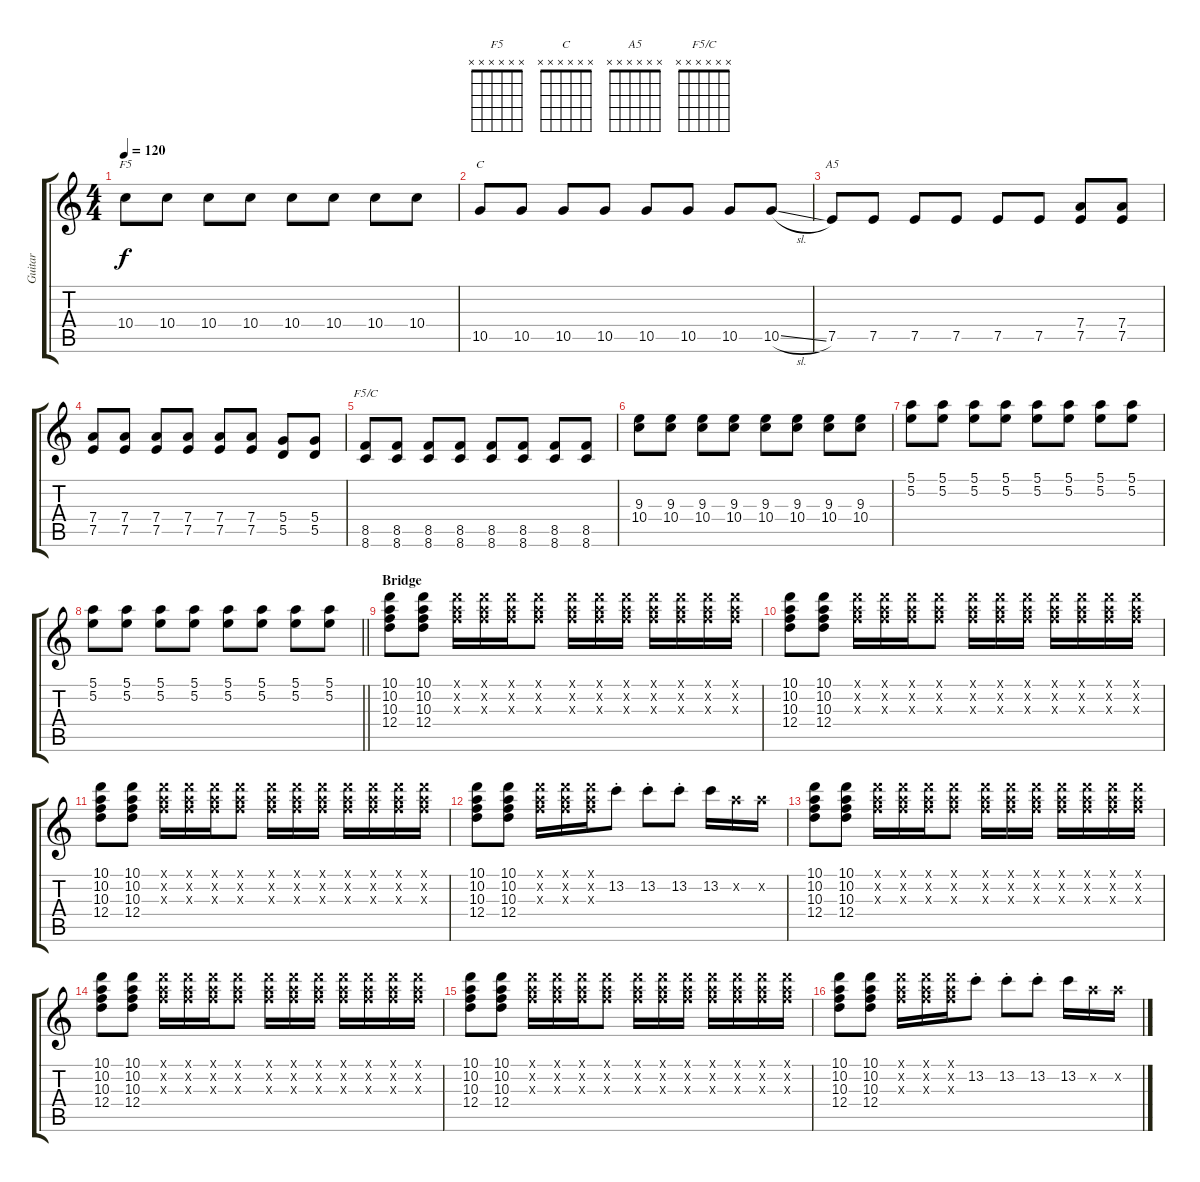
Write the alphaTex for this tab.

\track ("Guitar" "Guitar") {instrument overdrivenguitar}
\staff {score tabs}
\tuning (E4 B3 G3 D3 A2 E2) {hide}
\chord ("F5" x x x x x x)
\chord ("C" x x x x x x)
\chord ("A5" x x x x x x)
\chord ("F5/C" x x x x x x)
\ts (4 4)
\tempo 120
\clef g2
\ks c
10.4.8{ch "F5" dy f} 10.4.8 10.4.8 10.4.8 10.4.8 10.4.8 10.4.8 10.4.8 |
10.5.8{ch "C"} 10.5.8 10.5.8 10.5.8 10.5.8 10.5.8 10.5.8 10.5{sl}.8 |
7.5.8{ch "A5"} 7.5.8 7.5.8 7.5.8 7.5.8 7.5.8 (7.4 7.5).8 (7.4 7.5).8 |
(7.4 7.5).8 (7.4 7.5).8 (7.4 7.5).8 (7.4 7.5).8 (7.4 7.5).8 (7.4 7.5).8 (5.4 5.5).8 (5.4 5.5).8 |
(8.5 8.6).8{ch "F5/C"} (8.5 8.6).8 (8.5 8.6).8 (8.5 8.6).8 (8.5 8.6).8 (8.5 8.6).8 (8.5 8.6).8 (8.5 8.6).8 |
(9.3 10.4).8 (9.3 10.4).8 (9.3 10.4).8 (9.3 10.4).8 (9.3 10.4).8 (9.3 10.4).8 (9.3 10.4).8 (9.3 10.4).8 |
(5.1 5.2).8 (5.1 5.2).8 (5.1 5.2).8 (5.1 5.2).8 (5.1 5.2).8 (5.1 5.2).8 (5.1 5.2).8 (5.1 5.2).8 |
\barLineRight lightlight
(5.1 5.2).8 (5.1 5.2).8 (5.1 5.2).8 (5.1 5.2).8 (5.1 5.2).8 (5.1 5.2).8 (5.1 5.2).8{instrument overdrivenguitar} (5.1 5.2).8 |
\section ("" "Bridge")
(10.1 10.2 10.3 12.4).8 (10.1 10.2 10.3 12.4).8 (10.1{x} 10.2{x} 10.3{x}).16 (10.1{x} 10.2{x} 10.3{x}).16 (10.1{x} 10.2{x} 10.3{x}).16 (10.1{x} 10.2{x} 10.3{x}).8 (10.1{x} 10.2{x} 10.3{x}).16 (10.1{x} 10.2{x} 10.3{x}).16 (10.1{x} 10.2{x} 10.3{x}).16 (10.1{x} 10.2{x} 10.3{x}).16 (10.1{x} 10.2{x} 10.3{x}).16 (10.1{x} 10.2{x} 10.3{x}).16 (10.1{x} 10.2{x} 10.3{x}).16 |
(10.1 10.2 10.3 12.4).8 (10.1 10.2 10.3 12.4).8 (10.1{x} 10.2{x} 10.3{x}).16 (10.1{x} 10.2{x} 10.3{x}).16 (10.1{x} 10.2{x} 10.3{x}).16 (10.1{x} 10.2{x} 10.3{x}).8 (10.1{x} 10.2{x} 10.3{x}).16 (10.1{x} 10.2{x} 10.3{x}).16 (10.1{x} 10.2{x} 10.3{x}).16 (10.1{x} 10.2{x} 10.3{x}).16 (10.1{x} 10.2{x} 10.3{x}).16 (10.1{x} 10.2{x} 10.3{x}).16 (10.1{x} 10.2{x} 10.3{x}).16 |
(10.1 10.2 10.3 12.4).8 (10.1 10.2 10.3 12.4).8 (10.1{x} 10.2{x} 10.3{x}).16 (10.1{x} 10.2{x} 10.3{x}).16 (10.1{x} 10.2{x} 10.3{x}).16 (10.1{x} 10.2{x} 10.3{x}).8 (10.1{x} 10.2{x} 10.3{x}).16 (10.1{x} 10.2{x} 10.3{x}).16 (10.1{x} 10.2{x} 10.3{x}).16 (10.1{x} 10.2{x} 10.3{x}).16 (10.1{x} 10.2{x} 10.3{x}).16 (10.1{x} 10.2{x} 10.3{x}).16 (10.1{x} 10.2{x} 10.3{x}).16 |
(10.1 10.2 10.3 12.4).8 (10.1 10.2 10.3 12.4).8 (10.1{x} 10.2{x} 10.3{x}).16 (10.1{x} 10.2{x} 10.3{x}).16 (10.1{x} 10.2{x} 10.3{x}).16 13.2{st}.8 13.2{st}.8 13.2{st}.8 13.2.16 10.2{x}.16 10.2{x}.16 |
(10.1 10.2 10.3 12.4).8 (10.1 10.2 10.3 12.4).8 (10.1{x} 10.2{x} 10.3{x}).16 (10.1{x} 10.2{x} 10.3{x}).16 (10.1{x} 10.2{x} 10.3{x}).16 (10.1{x} 10.2{x} 10.3{x}).8 (10.1{x} 10.2{x} 10.3{x}).16 (10.1{x} 10.2{x} 10.3{x}).16 (10.1{x} 10.2{x} 10.3{x}).16 (10.1{x} 10.2{x} 10.3{x}).16 (10.1{x} 10.2{x} 10.3{x}).16 (10.1{x} 10.2{x} 10.3{x}).16 (10.1{x} 10.2{x} 10.3{x}).16 |
(10.1 10.2 10.3 12.4).8 (10.1 10.2 10.3 12.4).8 (10.1{x} 10.2{x} 10.3{x}).16 (10.1{x} 10.2{x} 10.3{x}).16 (10.1{x} 10.2{x} 10.3{x}).16 (10.1{x} 10.2{x} 10.3{x}).8 (10.1{x} 10.2{x} 10.3{x}).16 (10.1{x} 10.2{x} 10.3{x}).16 (10.1{x} 10.2{x} 10.3{x}).16 (10.1{x} 10.2{x} 10.3{x}).16 (10.1{x} 10.2{x} 10.3{x}).16 (10.1{x} 10.2{x} 10.3{x}).16 (10.1{x} 10.2{x} 10.3{x}).16 |
(10.1 10.2 10.3 12.4).8 (10.1 10.2 10.3 12.4).8 (10.1{x} 10.2{x} 10.3{x}).16 (10.1{x} 10.2{x} 10.3{x}).16 (10.1{x} 10.2{x} 10.3{x}).16 (10.1{x} 10.2{x} 10.3{x}).8 (10.1{x} 10.2{x} 10.3{x}).16 (10.1{x} 10.2{x} 10.3{x}).16 (10.1{x} 10.2{x} 10.3{x}).16 (10.1{x} 10.2{x} 10.3{x}).16 (10.1{x} 10.2{x} 10.3{x}).16 (10.1{x} 10.2{x} 10.3{x}).16 (10.1{x} 10.2{x} 10.3{x}).16 |
(10.1 10.2 10.3 12.4).8 (10.1 10.2 10.3 12.4).8 (10.1{x} 10.2{x} 10.3{x}).16 (10.1{x} 10.2{x} 10.3{x}).16 (10.1{x} 10.2{x} 10.3{x}).16 13.2{st}.8 13.2{st}.8 13.2{st}.8 13.2.16 10.2{x}.16 10.2{x}.16
